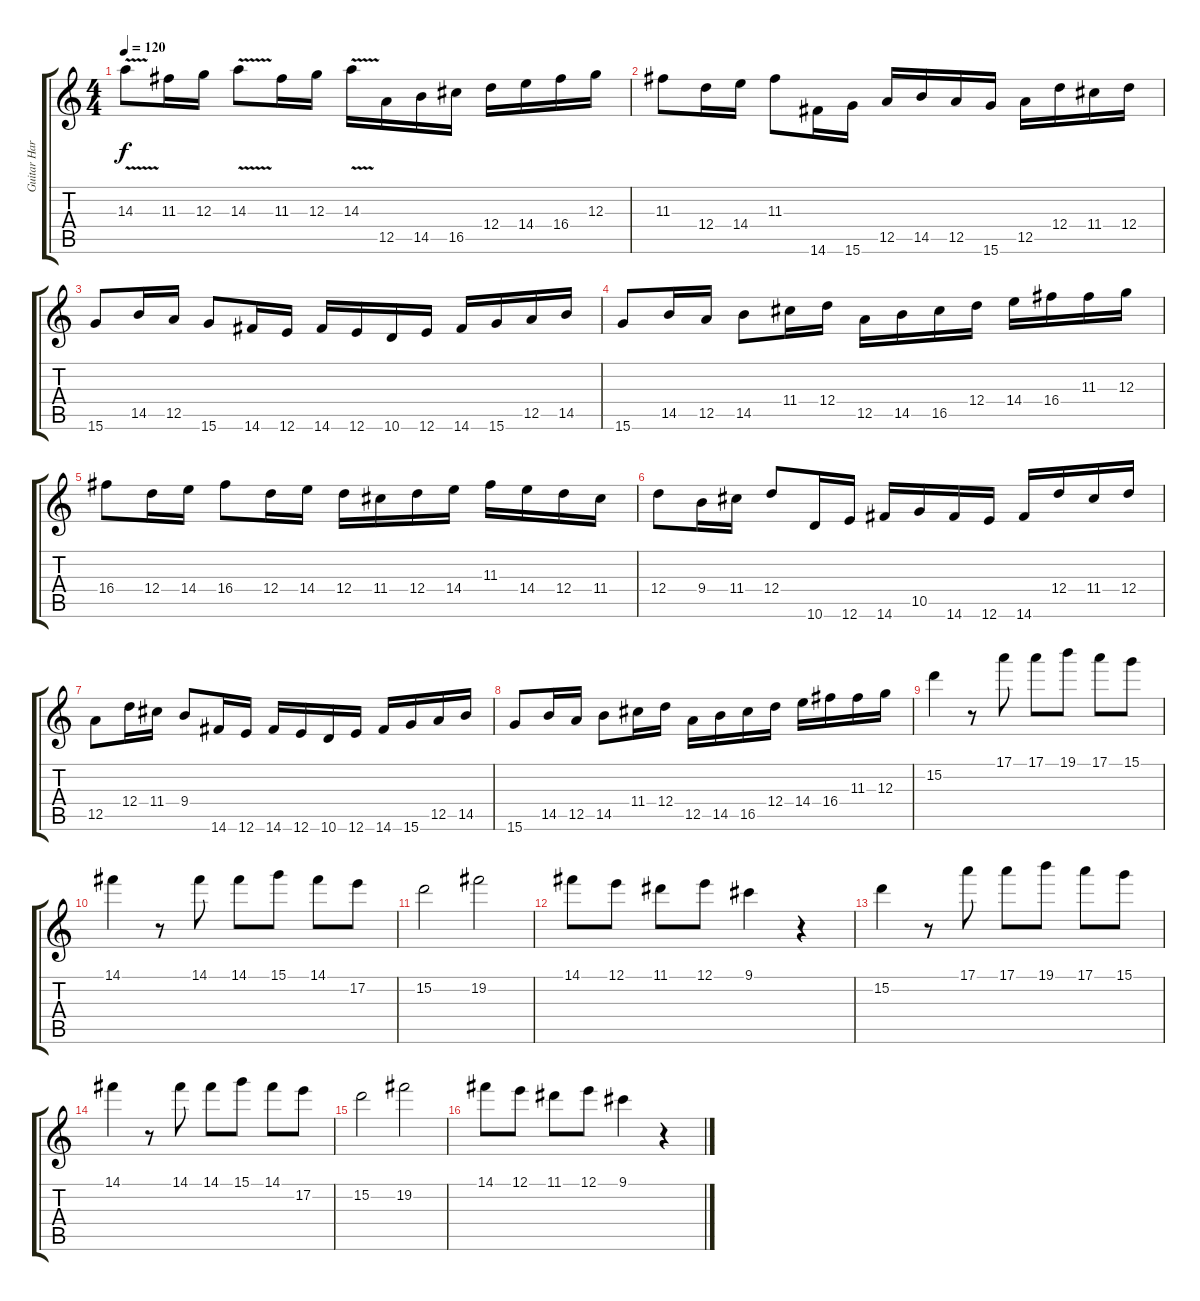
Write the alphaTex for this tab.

\track ("Guitar Harmony" "Guitar Har") {instrument distortionguitar}
\staff {score tabs}
\tuning (E4 B3 G3 D3 A2 E2) {hide}
\ts (4 4)
\tempo 120
\clef g2
\ks c
14.3{v}.8{dy f} 11.3.16 12.3.16 14.3{v}.8 11.3.16 12.3.16 14.3{v}.16 12.5.16 14.5.16 16.5.16 12.4.16 14.4.16 16.4.16 12.3.16 |
11.3.8 12.4.16 14.4.16 11.3.8 14.6.16 15.6.16 12.5.16 14.5.16 12.5.16 15.6.16 12.5.16 12.4.16 11.4.16 12.4.16 |
15.6.8 14.5.16 12.5.16 15.6.8 14.6.16 12.6.16 14.6.16 12.6.16 10.6.16 12.6.16 14.6.16 15.6.16 12.5.16 14.5.16 |
15.6.8 14.5.16 12.5.16 14.5.8 11.4.16 12.4.16 12.5.16 14.5.16 16.5.16 12.4.16 14.4.16 16.4.16 11.3.16 12.3.16 |
16.4.8 12.4.16 14.4.16 16.4.8 12.4.16 14.4.16 12.4.16 11.4.16 12.4.16 14.4.16 11.3.16 14.4.16 12.4.16 11.4.16 |
12.4.8 9.4.16 11.4.16 12.4.8 10.6.16 12.6.16 14.6.16 10.5.16 14.6.16 12.6.16 14.6.16 12.4.16 11.4.16 12.4.16 |
12.5.8 12.4.16 11.4.16 9.4.8 14.6.16 12.6.16 14.6.16 12.6.16 10.6.16 12.6.16 14.6.16 15.6.16 12.5.16 14.5.16 |
15.6.8 14.5.16 12.5.16 14.5.8 11.4.16 12.4.16 12.5.16 14.5.16 16.5.16 12.4.16 14.4.16 16.4.16 11.3.16 12.3.16 |
15.2.4 r.8 17.1.8 17.1.8 19.1.8 17.1.8 15.1.8 |
14.1.4 r.8 14.1.8 14.1.8 15.1.8 14.1.8 17.2.8 |
15.2.2 19.2.2 |
14.1.8 12.1.8 11.1.8 12.1.8 9.1.4 r.4 |
15.2.4 r.8 17.1.8 17.1.8 19.1.8 17.1.8 15.1.8 |
14.1.4 r.8 14.1.8 14.1.8 15.1.8 14.1.8 17.2.8 |
15.2.2 19.2.2 |
14.1.8 12.1.8 11.1.8 12.1.8 9.1.4 r.4
